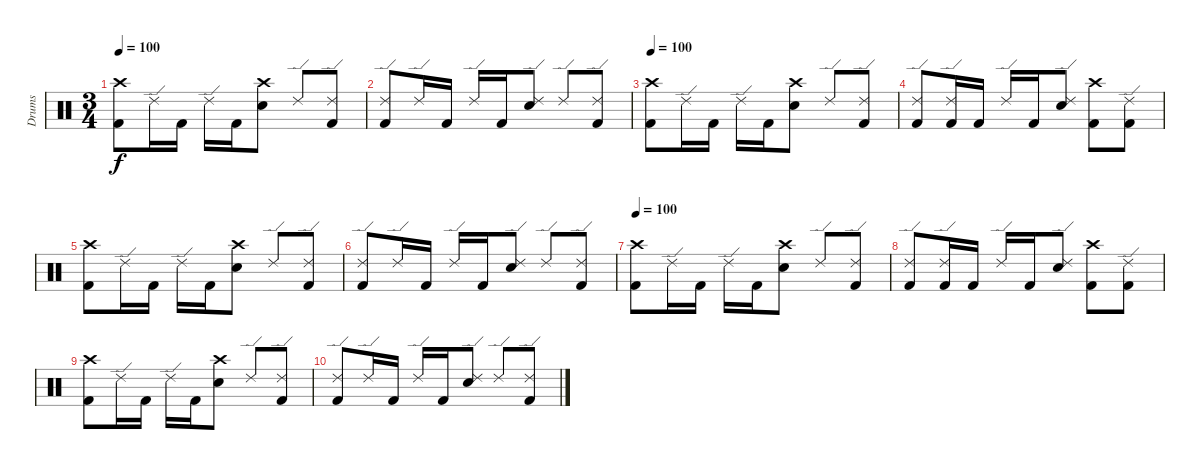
\track ("Drums" "Drums") {instrument percussion}
\staff {score}
\articulation defaults
\ts (3 4)
\tempo 100
\clef neutral
\ks c
("Crash high (hit)" "Kick (hit) 2").8{dy f} "Ride (edge) 2".16 "Kick (hit) 2".16 "Ride (edge) 2".16 "Kick (hit) 2".16 ("Crash high (hit)" "Snare (hit) 2").8 "Ride (edge) 2".8 ("Ride (edge) 2" "Kick (hit) 2").8 |
("Ride (edge) 2" "Kick (hit) 2").8 "Ride (edge) 2".16 "Kick (hit) 2".16 "Ride (edge) 2".16 "Kick (hit) 2".16 ("Ride (edge) 2" "Snare (hit) 2").8 "Ride (edge) 2".8 ("Ride (edge) 2" "Kick (hit) 2").8 |
\tempo 100
("Crash high (hit)" "Kick (hit) 2").8 "Ride (edge) 2".16 "Kick (hit) 2".16 "Ride (edge) 2".16 "Kick (hit) 2".16 ("Crash high (hit)" "Snare (hit) 2").8 "Ride (edge) 2".8 ("Ride (edge) 2" "Kick (hit) 2").8 |
("Ride (edge) 2" "Kick (hit) 2").8 ("Ride (edge) 2" "Kick (hit) 2").16 "Kick (hit) 2".16 "Ride (edge) 2".16 "Kick (hit) 2".16 ("Ride (edge) 2" "Snare (hit) 2").8 ("Crash high (hit)" "Kick (hit) 2").8 ("Ride (edge) 2" "Kick (hit) 2").8 |
("Crash high (hit)" "Kick (hit) 2").8 "Ride (edge) 2".16 "Kick (hit) 2".16 "Ride (edge) 2".16 "Kick (hit) 2".16 ("Crash high (hit)" "Snare (hit) 2").8 "Ride (edge) 2".8 ("Ride (edge) 2" "Kick (hit) 2").8 |
("Ride (edge) 2" "Kick (hit) 2").8 "Ride (edge) 2".16 "Kick (hit) 2".16 "Ride (edge) 2".16 "Kick (hit) 2".16 ("Ride (edge) 2" "Snare (hit) 2").8 "Ride (edge) 2".8 ("Ride (edge) 2" "Kick (hit) 2").8 |
\tempo 100
("Crash high (hit)" "Kick (hit) 2").8 "Ride (edge) 2".16 "Kick (hit) 2".16 "Ride (edge) 2".16 "Kick (hit) 2".16 ("Crash high (hit)" "Snare (hit) 2").8 "Ride (edge) 2".8 ("Ride (edge) 2" "Kick (hit) 2").8 |
("Ride (edge) 2" "Kick (hit) 2").8 ("Ride (edge) 2" "Kick (hit) 2").16 "Kick (hit) 2".16 "Ride (edge) 2".16 "Kick (hit) 2".16 ("Ride (edge) 2" "Snare (hit) 2").8 ("Crash high (hit)" "Kick (hit) 2").8 ("Ride (edge) 2" "Kick (hit) 2").8 |
("Crash high (hit)" "Kick (hit) 2").8 "Ride (edge) 2".16 "Kick (hit) 2".16 "Ride (edge) 2".16 "Kick (hit) 2".16 ("Crash high (hit)" "Snare (hit) 2").8 "Ride (edge) 2".8 ("Ride (edge) 2" "Kick (hit) 2").8 |
("Ride (edge) 2" "Kick (hit) 2").8 "Ride (edge) 2".16 "Kick (hit) 2".16 "Ride (edge) 2".16 "Kick (hit) 2".16 ("Ride (edge) 2" "Snare (hit) 2").8 "Ride (edge) 2".8 ("Ride (edge) 2" "Kick (hit) 2").8
